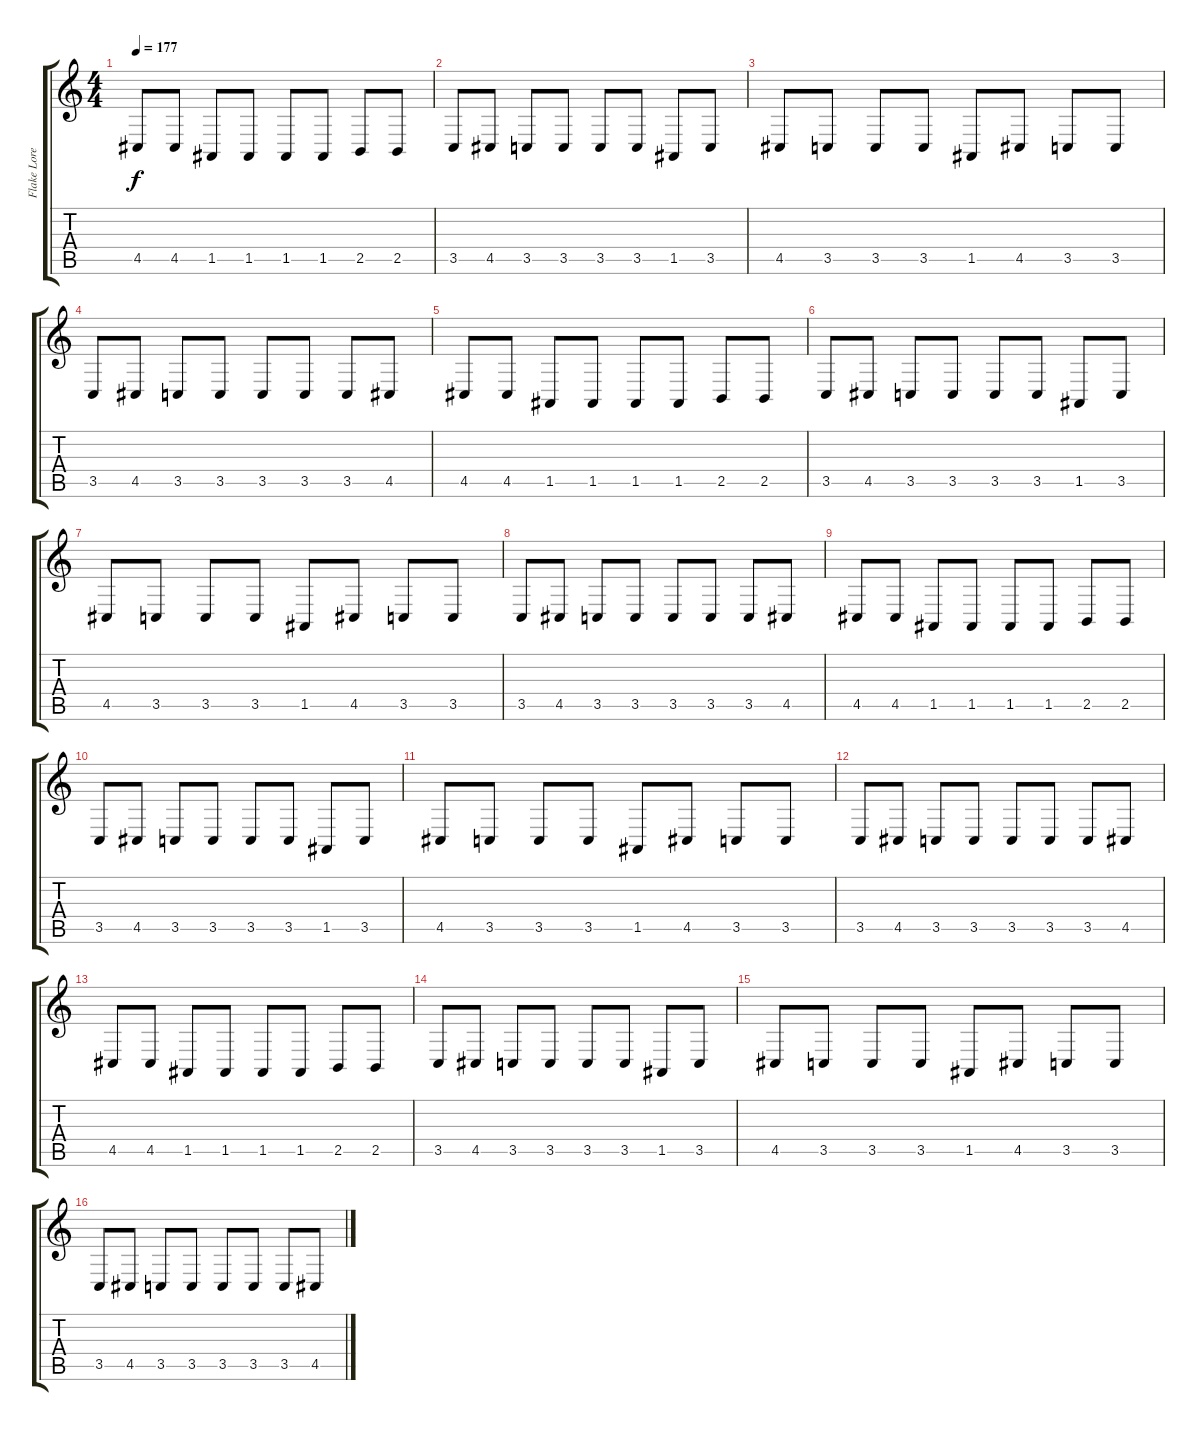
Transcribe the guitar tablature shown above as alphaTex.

\track ("Flake Lorenz [keyboard]" "Flake Lore") {instrument lead8bassandlead}
\staff {score tabs}
\tuning (E4 B3 G3 D3 A2 E2) {hide}
\ts (4 4)
\tempo 177
\clef g2
\ks c
4.5.8{dy f} 4.5.8 1.5.8 1.5.8 1.5.8 1.5.8 2.5.8 2.5.8 |
3.5.8 4.5.8 3.5.8 3.5.8 3.5.8 3.5.8 1.5.8 3.5.8 |
4.5.8 3.5.8 3.5.8 3.5.8 1.5.8 4.5.8 3.5.8 3.5.8 |
3.5.8 4.5.8 3.5.8 3.5.8 3.5.8 3.5.8 3.5.8 4.5.8 |
4.5.8 4.5.8 1.5.8 1.5.8 1.5.8 1.5.8 2.5.8 2.5.8 |
3.5.8 4.5.8 3.5.8 3.5.8 3.5.8 3.5.8 1.5.8 3.5.8 |
4.5.8 3.5.8 3.5.8 3.5.8 1.5.8 4.5.8 3.5.8 3.5.8 |
3.5.8 4.5.8 3.5.8 3.5.8 3.5.8 3.5.8 3.5.8 4.5.8 |
4.5.8 4.5.8 1.5.8 1.5.8 1.5.8 1.5.8 2.5.8 2.5.8 |
3.5.8 4.5.8 3.5.8 3.5.8 3.5.8 3.5.8 1.5.8 3.5.8 |
4.5.8 3.5.8 3.5.8 3.5.8 1.5.8 4.5.8 3.5.8 3.5.8 |
3.5.8 4.5.8 3.5.8 3.5.8 3.5.8 3.5.8 3.5.8 4.5.8 |
4.5.8 4.5.8 1.5.8 1.5.8 1.5.8 1.5.8 2.5.8 2.5.8 |
3.5.8 4.5.8 3.5.8 3.5.8 3.5.8 3.5.8 1.5.8 3.5.8 |
4.5.8 3.5.8 3.5.8 3.5.8 1.5.8 4.5.8 3.5.8 3.5.8 |
3.5.8 4.5.8 3.5.8 3.5.8 3.5.8 3.5.8 3.5.8 4.5.8
